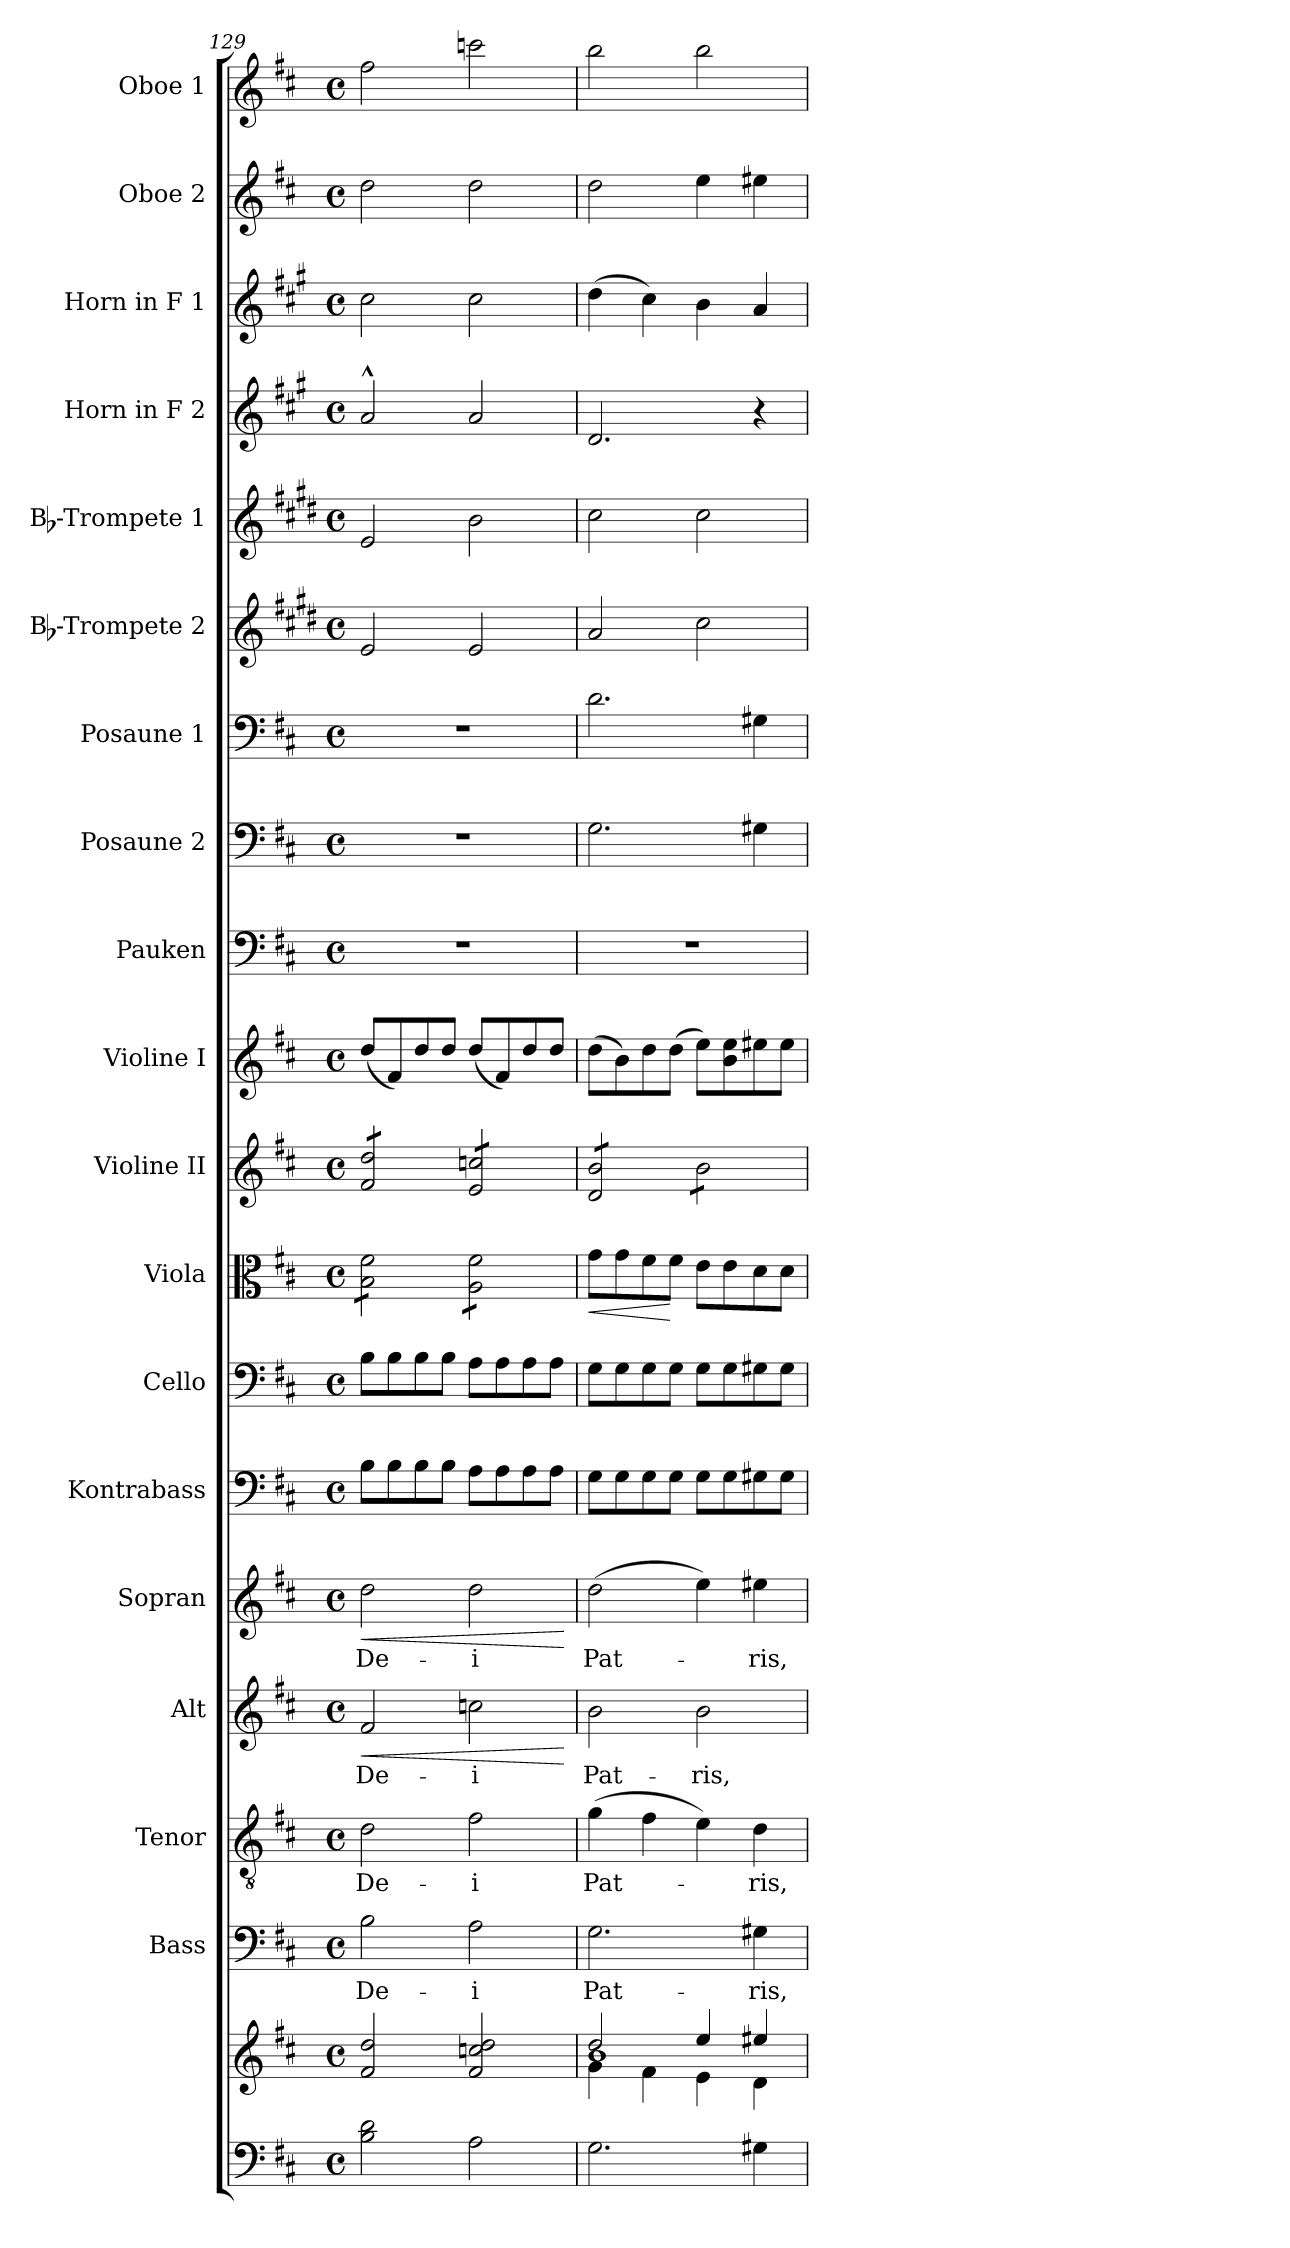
**kern	**kern	**kern	**text	**kern	**text	**kern	**text	**dynam	**kern	**text	**dynam	**kern	**kern	**kern	**dynam	**kern	**kern	**kern	**kern	**kern	**kern	**kern	**kern	**kern	**kern	**kern
*part19	*part19	*part18	*part18	*part17	*part17	*part16	*part16	*part16	*part15	*part15	*part15	*part14	*part13	*part12	*part12	*part11	*part10	*part9	*part8	*part7	*part6	*part5	*part4	*part3	*part2	*part1
*staff20	*staff19	*staff18	*staff18	*staff17	*staff17	*staff16	*staff16	*staff16	*staff15	*staff15	*staff15	*staff14	*staff13	*staff12	*staff12	*staff11	*staff10	*staff9	*staff8	*staff7	*staff6	*staff5	*staff4	*staff3	*staff2	*staff1
*	*	*I"Bass	*	*I"Tenor	*	*I"Alt	*	*	*I"Sopran	*	*	*I"Kontrabass	*I"Cello	*I"Viola	*	*I"Violine II	*I"Violine I	*I"Pauken	*I"Posaune 2	*I"Posaune 1	*I"Bb-Trompete 2	*I"Bb-Trompete 1	*I"Horn in F 2	*I"Horn in F 1	*I"Oboe 2	*I"Oboe 1
*	*	*I'B.	*	*I'T.	*	*I'A.	*	*	*I'S.	*	*	*I'Kb.	*	*I'Vla.	*	*I'Vl. II	*I'Vl. I	*I'Pk.	*I'Pos. 2	*I'Pos. 1	*I'Bb Trp. 2	*I'Bb Trp. 1	*	*	*I'Ob. 2	*I'Ob. 1
!!LO:PB:g=z
*clefF4	*clefG2	*clefF4	*	*clefGv2	*	*clefG2	*	*	*clefG2	*	*	*clefF4	*clefF4	*clefC3	*	*clefG2	*clefG2	*clefF4	*clefF4	*clefF4	*clefG2	*clefG2	*clefG2	*clefG2	*clefG2	*clefG2
*	*	*	*	*	*	*	*	*	*	*	*	*ITrd7c12	*	*	*	*	*	*	*	*	*ITrd1c2	*ITrd1c2	*ITrd4c7	*ITrd4c7	*	*
*k[f#c#]	*k[f#c#]	*k[f#c#]	*	*k[f#c#]	*	*k[f#c#]	*	*	*k[f#c#]	*	*	*k[f#c#]	*k[f#c#]	*k[f#c#]	*	*k[f#c#]	*k[f#c#]	*k[f#c#]	*k[f#c#]	*k[f#c#]	*k[f#c#]	*k[f#c#]	*k[f#c#]	*k[f#c#]	*k[f#c#]	*k[f#c#]
*D:	*D:	*D:	*	*D:	*	*D:	*	*	*D:	*	*	*D:	*D:	*D:	*	*D:	*D:	*D:	*D:	*D:	*D:	*D:	*D:	*D:	*D:	*D:
*M4/4	*M4/4	*M4/4	*	*M4/4	*	*M4/4	*	*	*M4/4	*	*	*M4/4	*M4/4	*M4/4	*	*M4/4	*M4/4	*M4/4	*M4/4	*M4/4	*M4/4	*M4/4	*M4/4	*M4/4	*M4/4	*M4/4
*met(c)	*met(c)	*met(c)	*	*met(c)	*	*met(c)	*	*	*met(c)	*	*	*met(c)	*met(c)	*met(c)	*	*met(c)	*met(c)	*met(c)	*met(c)	*met(c)	*met(c)	*met(c)	*met(c)	*met(c)	*met(c)	*met(c)
=129	=129	=129	=129	=129	=129	=129	=129	=129	=129	=129	=129	=129	=129	=129	=129	=129	=129	=129	=129	=129	=129	=129	=129	=129	=129	=129
!	!	!	!LO:LY:b	!	!LO:LY:b	!	!LO:LY:b	!LO:HP:b	!	!LO:LY:b	!LO:HP:b	!	!	!	!	!	!	!	!	!	!	!	!	!	!	!
*	*	*	*	*	*	*	*	*	*	*	*	*	*	*tremolo	*	*	*	*	*	*	*	*	*	*	*	*
*	*	*	*	*	*	*	*	*	*	*	*	*	*	*	*	*tremolo	*	*	*	*	*	*	*	*	*	*
2B\ 2d\	2f#/ 2dd/	2B\	De-	2d\	De-	2f#/	De-	<	2dd\	De-	<	8BB\L	8B\L	8B\ 8f#\L	.	8f#/ 8dd/L	(<8dd/L	1r	1r	1r	2d/	2d/	2d^^>/	2f#\	2dd\	2ff#\
.	.	.	.	.	.	.	.	.	.	.	.	8BB\	8B\	8B\ 8f#\	.	8f#/ 8dd/	8f#/)	.	.	.	.	.	.	.	.	.
.	.	.	.	.	.	.	.	.	.	.	.	8BB\	8B\	8B\ 8f#\	.	8f#/ 8dd/	8dd/	.	.	.	.	.	.	.	.	.
.	.	.	.	.	.	.	.	.	.	.	.	8BB\J	8B\J	8B\ 8f#\J	.	8f#/ 8dd/J	8dd/J	.	.	.	.	.	.	.	.	.
!	!	!	!LO:LY:b	!	!LO:LY:b	!	!LO:LY:b	!	!	!LO:LY:b	!	!	!	!	!	!	!	!	!	!	!	!	!	!	!	!
2A\	2f#/ 2ccn/ 2dd/	2A\	-i	2f#\	-i	2ccn\	-i	.	2dd\	-i	.	8AA\L	8A\L	8A\ 8f#\L	.	8e/ 8ccn/L	(<8dd/L	.	.	.	2d/	2a\	2d/	2f#\	2dd\	2cccn\
.	.	.	.	.	.	.	.	.	.	.	.	8AA\	8A\	8A\ 8f#\	.	8e/ 8ccn/	8f#/)	.	.	.	.	.	.	.	.	.
.	.	.	.	.	.	.	.	.	.	.	.	8AA\	8A\	8A\ 8f#\	.	8e/ 8ccn/	8dd/	.	.	.	.	.	.	.	.	.
.	.	.	.	.	.	.	.	.	.	.	.	8AA\J	8A\J	8A\ 8f#\J	.	8e/ 8ccn/J	8dd/J	.	.	.	.	.	.	.	.	.
*	*	*	*	*	*	*	*	*	*	*	*	*	*	*Xtremolo	*	*	*	*	*	*	*	*	*	*	*	*
.	.	.	.	.	.	.	.	[	.	.	[	.	.	.	.	.	.	.	.	.	.	.	.	.	.	.
=130	=130	=130	=130	=130	=130	=130	=130	=130	=130	=130	=130	=130	=130	=130	=130	=130	=130	=130	=130	=130	=130	=130	=130	=130	=130	=130
*	*^	*	*	*	*	*	*	*	*	*	*	*	*	*	*	*	*	*	*	*	*	*	*	*	*	*
*	*	*^	*	*	*	*	*	*	*	*	*	*	*	*	*	*	*	*	*	*	*	*	*	*	*	*	*
!	!	!	!	!	!LO:LY:b	!	!LO:LY:b	!	!LO:LY:b	!	!	!LO:LY:b	!	!	!	!	!LO:HP:b	!	!	!	!	!	!	!	!	!	!	!
2.G\	2dd/	4g\	1b	2.G\	Pat-	(>4g\	Pat-	2b\	Pat-	.	(>2dd\	Pat-	.	8GG\L	8G\L	8g\L	<	8d/ 8b/L	(>8dd\L	1r	2.G\	2.d\	2g/	2b\	2.G/	(>4g\	2dd\	2bb\
.	.	.	.	.	.	.	.	.	.	.	.	.	.	8GG\	8G\	8g\	.	8d/ 8b/	8b\)	.	.	.	.	.	.	.	.	.
.	.	4f#\	.	.	.	4f#\	.	.	.	.	.	.	.	8GG\	8G\	8f#\	.	8d/ 8b/	8dd\	.	.	.	.	.	.	4f#\)	.	.
.	.	.	.	.	.	.	.	.	.	.	.	.	.	8GG\J	8G\J	8f#\J	[	8d/ 8b/J	(>8dd\J	.	.	.	.	.	.	.	.	.
!	!	!	!	!	!	!	!	!	!LO:LY:b	!	!	!	!	!	!	!	!	!	!	!	!	!	!	!	!	!	!	!
.	4ee/	4e\	.	.	.	4e\)	.	2b\	-ris,	.	4ee\)	.	.	8GG\L	8G\L	8e\L	.	8b\L	8ee\L)	.	.	.	2b\	2b\	.	4e\	4ee\	2bb\
.	.	.	.	.	.	.	.	.	.	.	.	.	.	8GG\	8G\	8e\	.	8b\	8b\ 8ee\	.	.	.	.	.	.	.	.	.
!	!	!	!	!	!LO:LY:b	!	!LO:LY:b	!	!	!	!	!LO:LY:b	!	!	!	!	!	!	!	!	!	!	!	!	!	!	!	!
4G#X\	4ee#X/	4d\	.	4G#X\	-ris,	4d\	-ris,	.	.	.	4ee#X\	-ris,	.	8GG#X\	8G#X\	8d\	.	8b\	8ee#X\	.	4G#X\	4G#X\	.	.	4r	4d/	4ee#X\	.
.	.	.	.	.	.	.	.	.	.	.	.	.	.	8GG#\J	8G#\J	8d\J	.	8b\J	8ee#\J	.	.	.	.	.	.	.	.	.
*	*	*	*	*	*	*	*	*	*	*	*	*	*	*	*	*	*	*Xtremolo	*	*	*	*	*	*	*	*	*	*
*	*v	*v	*v	*	*	*	*	*	*	*	*	*	*	*	*	*	*	*	*	*	*	*	*	*	*	*	*	*
=	=	=	=	=	=	=	=	=	=	=	=	=	=	=	=	=	=	=	=	=	=	=	=	=	=	=
*-	*-	*-	*-	*-	*-	*-	*-	*-	*-	*-	*-	*-	*-	*-	*-	*-	*-	*-	*-	*-	*-	*-	*-	*-	*-	*-
